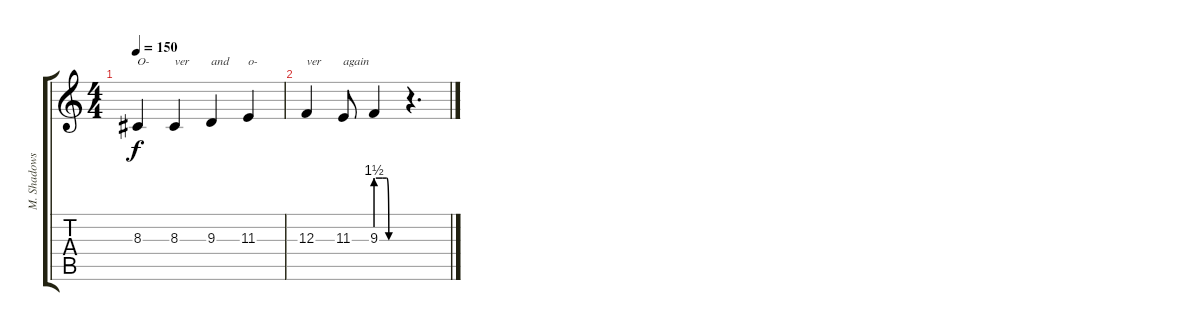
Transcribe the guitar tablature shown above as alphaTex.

\track ("M. Shadows" "M. Shadows") {instrument clarinet}
\staff {score tabs}
\tuning (D4 A3 F3 C3 G2 C2) {hide}
\ts (4 4)
\tempo 150
\clef g2
\ks c
8.3.4{txt "O-" dy f} 8.3.4{txt "ver"} 9.3.4{txt "and"} 11.3.4{txt "o-"} |
12.3.4{txt "ver"} 11.3.8{txt "again"} 9.3{be (custom 0 6 15 6 25 6 30 0 60 0)}.4 r.4{d}
